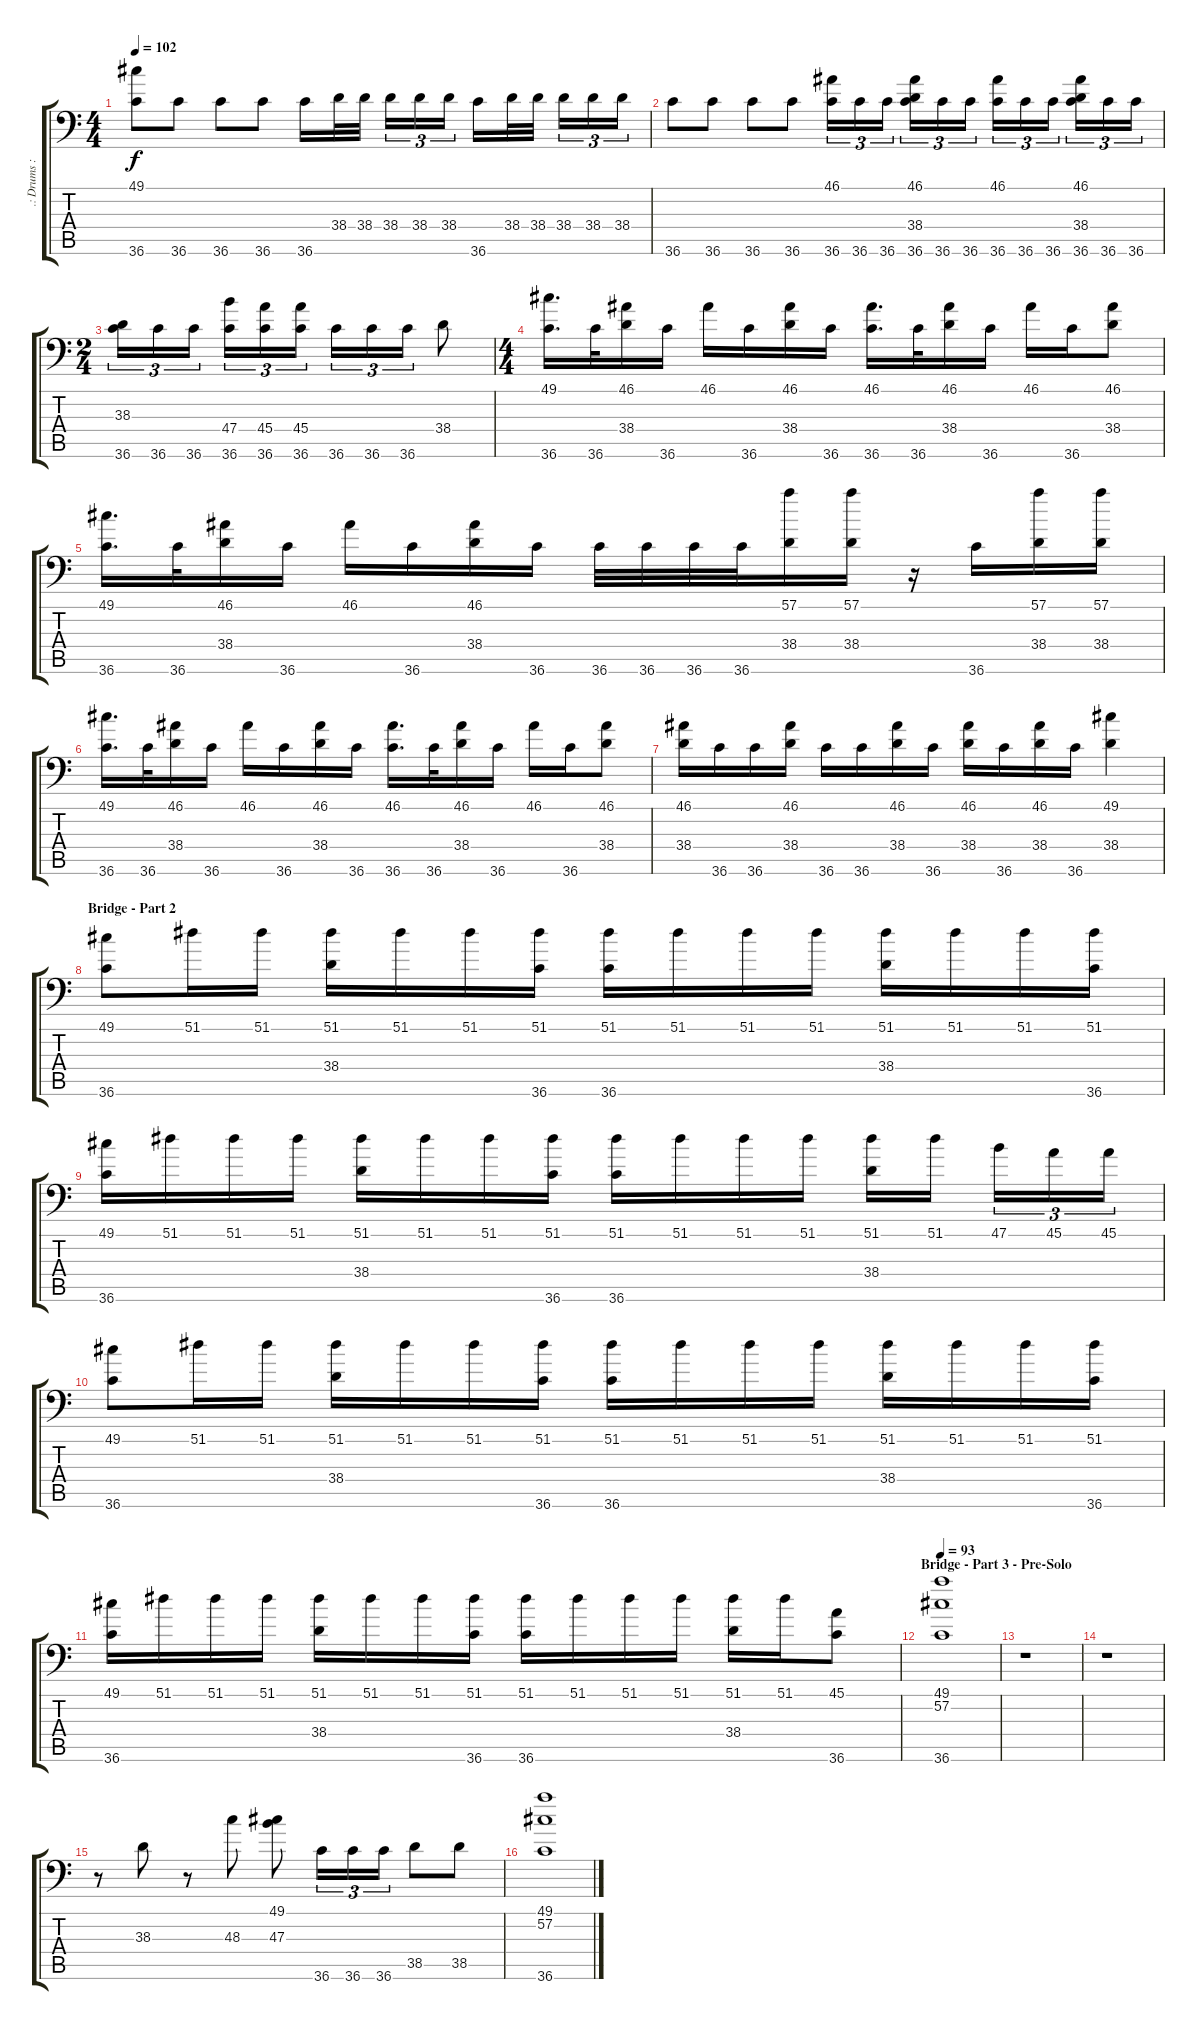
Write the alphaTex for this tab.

\track (".: Drums :." ".: Drums :") {instrument acousticgrandpiano}
\staff {score tabs}
\tuning (C-1 C-1 C-1 C-1 C-1 C-1) {hide}
\ts (4 4)
\tempo 102
\clef f4
\ks c
(49.1 36.6).8{dy f} 36.6.8 36.6.8 36.6.8 36.6.16 38.4.32 38.4.32 38.4.16{tu (3 2)} 38.4.16{tu (3 2)} 38.4.16{tu (3 2)} 36.6.16 38.4.32 38.4.32 38.4.16{tu (3 2)} 38.4.16{tu (3 2)} 38.4.16{tu (3 2)} |
36.6.8 36.6.8 36.6.8 36.6.8 (46.1 36.6).16{tu (3 2)} 36.6.16{tu (3 2)} 36.6.16{tu (3 2)} (46.1 38.4 36.6).16{tu (3 2)} 36.6.16{tu (3 2)} 36.6.16{tu (3 2)} (46.1 36.6).16{tu (3 2)} 36.6.16{tu (3 2)} 36.6.16{tu (3 2)} (46.1 38.4 36.6).16{tu (3 2)} 36.6.16{tu (3 2)} 36.6.16{tu (3 2)} |
\ts (2 4)
(38.3 36.6).16{tu (3 2)} 36.6.16{tu (3 2)} 36.6.16{tu (3 2)} (47.4 36.6).16{tu (3 2)} (45.4 36.6).16{tu (3 2)} (45.4 36.6).16{tu (3 2)} 36.6.16{tu (3 2)} 36.6.16{tu (3 2)} 36.6.16{tu (3 2)} 38.4.8 |
\ts (4 4)
(49.1 36.6).16{d} 36.6.32 (46.1 38.4).16 36.6.16 46.1.16 36.6.16 (46.1 38.4).16 36.6.16 (46.1 36.6).16{d} 36.6.32 (46.1 38.4).16 36.6.16 46.1.16 36.6.16 (46.1 38.4).8 |
(49.1 36.6).16{d} 36.6.32 (46.1 38.4).16 36.6.16 46.1.16 36.6.16 (46.1 38.4).16 36.6.16 36.6.32 36.6.32 36.6.32 36.6.32 (57.1 38.4).16 (57.1 38.4).16 r.16 36.6.16 (57.1 38.4).16 (57.1 38.4).16 |
(49.1 36.6).16{d} 36.6.32 (46.1 38.4).16 36.6.16 46.1.16 36.6.16 (46.1 38.4).16 36.6.16 (46.1 36.6).16{d} 36.6.32 (46.1 38.4).16 36.6.16 46.1.16 36.6.16 (46.1 38.4).8 |
(46.1 38.4).16 36.6.16 36.6.16 (46.1 38.4).16 36.6.16 36.6.16 (46.1 38.4).16 36.6.16 (46.1 38.4).16 36.6.16 (46.1 38.4).16 36.6.16 (49.1 38.4).4 |
\section ("" "Bridge - Part 2")
(49.1 36.6).8 51.1.16 51.1.16 (51.1 38.4).16 51.1.16 51.1.16 (51.1 36.6).16 (51.1 36.6).16 51.1.16 51.1.16 51.1.16 (51.1 38.4).16 51.1.16 51.1.16 (51.1 36.6).16 |
(49.1 36.6).16 51.1.16 51.1.16 51.1.16 (51.1 38.4).16 51.1.16 51.1.16 (51.1 36.6).16 (51.1 36.6).16 51.1.16 51.1.16 51.1.16 (51.1 38.4).16 51.1.16 47.1.16{tu (3 2)} 45.1.16{tu (3 2)} 45.1.16{tu (3 2)} |
(49.1 36.6).8 51.1.16 51.1.16 (51.1 38.4).16 51.1.16 51.1.16 (51.1 36.6).16 (51.1 36.6).16 51.1.16 51.1.16 51.1.16 (51.1 38.4).16 51.1.16 51.1.16 (51.1 36.6).16 |
(49.1 36.6).16 51.1.16 51.1.16 51.1.16 (51.1 38.4).16 51.1.16 51.1.16 (51.1 36.6).16 (51.1 36.6).16 51.1.16 51.1.16 51.1.16 (51.1 38.4).16 51.1.16 (45.1 36.6).8 |
\section ("" "Bridge - Part 3 - Pre-Solo")
\tempo 93
(49.1 57.2 36.6).1 |
r.1 |
r.1 |
r.8 38.3.8 r.8 48.3.8 (49.1 47.3).8 36.6.16{tu (3 2)} 36.6.16{tu (3 2)} 36.6.16{tu (3 2)} 38.5.8 38.5.8 |
(49.1 57.2 36.6).1
